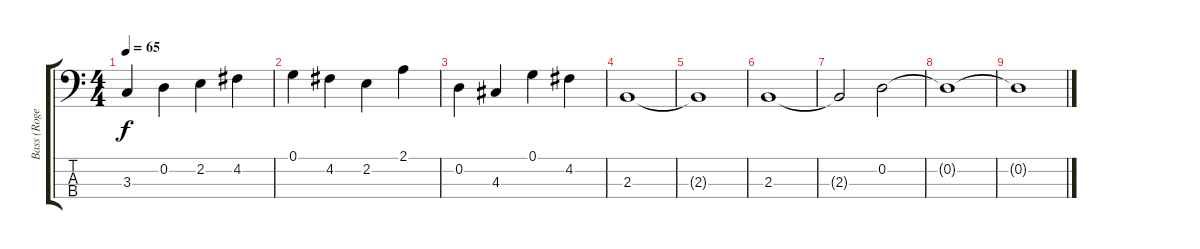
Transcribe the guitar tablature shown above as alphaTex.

\track ("Bass (Roger Glover)" "Bass (Roge") {instrument electricbassfinger}
\staff {score tabs}
\tuning (G2 D2 A1 E1) {hide}
\ts (4 4)
\tempo 65
\clef f4
\ks c
3.3.4{dy f} 0.2.4 2.2.4 4.2.4 |
0.1.4 4.2.4 2.2.4 2.1.4 |
0.2.4 4.3.4 0.1.4 4.2.4 |
2.3.1 |
2.3{t}.1 |
2.3.1 |
2.3{t}.2 0.2.2 |
0.2{t}.1 |
0.2{t}.1
